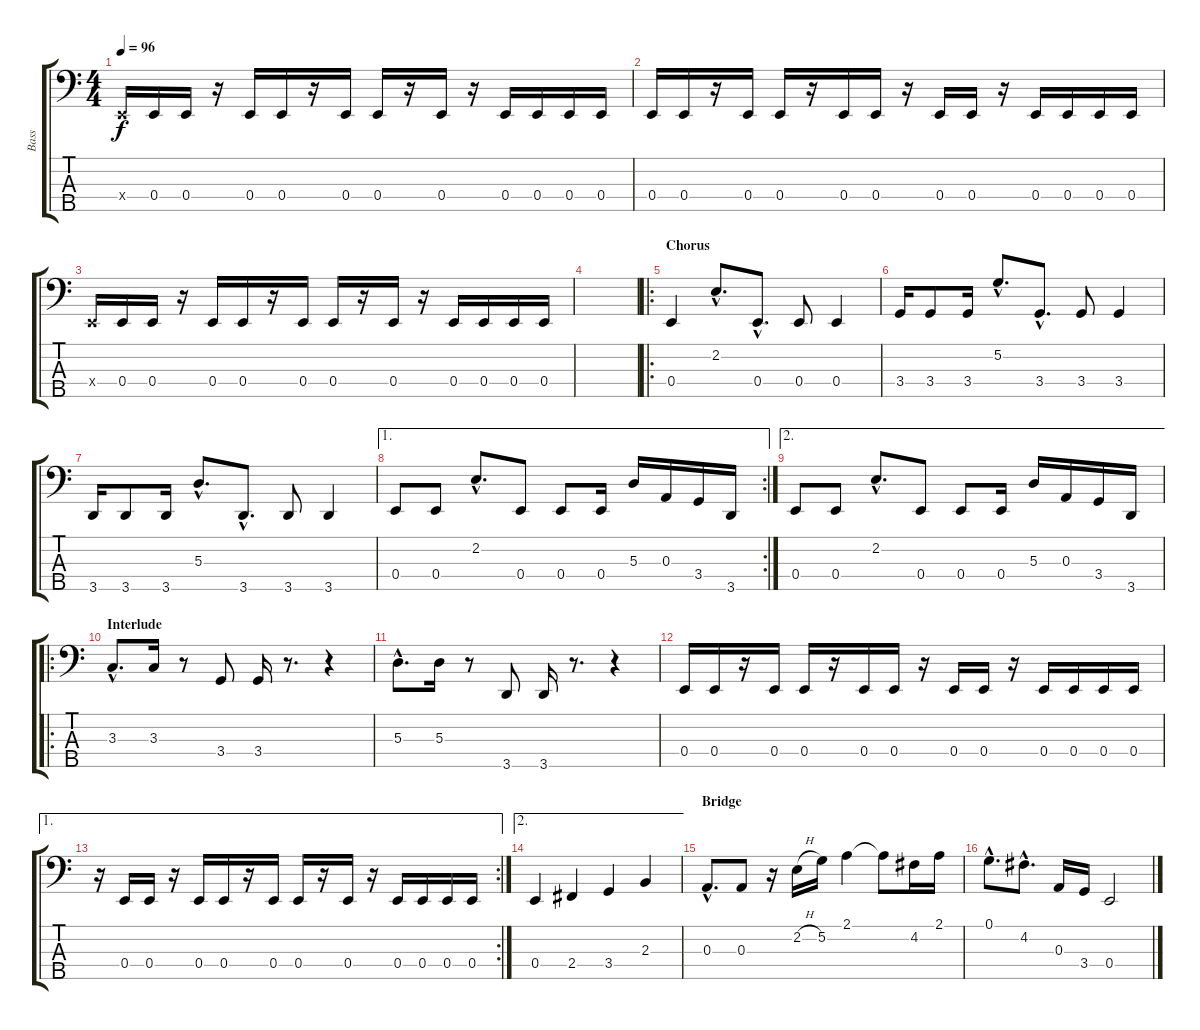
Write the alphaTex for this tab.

\track ("Bass" "Bass") {instrument electricbassfinger}
\staff {score tabs}
\tuning (G2 D2 A1 E1 B0) {hide}
\ts (4 4)
\tempo 96
\clef f4
\ks c
0.4{x}.16{dy f} 0.4.16 0.4.16 r.16 0.4.16 0.4.16 r.16 0.4.16 0.4.16 r.16 0.4.16 r.16 0.4.16 0.4.16 0.4.16 0.4.16 |
0.4.16 0.4.16 r.16 0.4.16 0.4.16 r.16 0.4.16 0.4.16 r.16 0.4.16 0.4.16 r.16 0.4.16 0.4.16 0.4.16 0.4.16 |
0.4{x}.16 0.4.16 0.4.16 r.16 0.4.16 0.4.16 r.16 0.4.16 0.4.16 r.16 0.4.16 r.16 0.4.16 0.4.16 0.4.16 0.4.16 |
|
\ro
\section ("" "Chorus")
0.4.4 2.2{hac}.8{d} 0.4{hac}.8{d} 0.4.8 0.4.4 |
3.4.16 3.4.8 3.4.16 5.2{hac}.8{d} 3.4{hac}.8{d} 3.4.8 3.4.4 |
3.5.16 3.5.8 3.5.16 5.3{hac}.8{d} 3.5{hac}.8{d} 3.5.8 3.5.4 |
\ae 1
\rc 2
0.4.8 0.4.8 2.2{hac}.8{d} 0.4.8 0.4.8 0.4.16 5.3.16 0.3.16 3.4.16 3.5.16 |
\ae 2
0.4.8 0.4.8 2.2{hac}.8{d} 0.4.8 0.4.8 0.4.16 5.3.16 0.3.16 3.4.16 3.5.16 |
\ro
\section ("" "Interlude")
3.3{hac}.8{d} 3.3.16 r.8 3.4.8 3.4.16 r.8{d} r.4 |
5.3{hac}.8{d} 5.3.16 r.8 3.5.8 3.5.16 r.8{d} r.4 |
0.4.16 0.4.16 r.16 0.4.16 0.4.16 r.16 0.4.16 0.4.16 r.16 0.4.16 0.4.16 r.16 0.4.16 0.4.16 0.4.16 0.4.16 |
\ae 1
\rc 2
r.16 0.4.16 0.4.16 r.16 0.4.16 0.4.16 r.16 0.4.16 0.4.16 r.16 0.4.16 r.16 0.4.16 0.4.16 0.4.16 0.4.16 |
\ae 2
0.4.4 2.4.4 3.4.4 2.3.4 |
\section ("" "Bridge")
0.3{hac}.8{d} 0.3.8 r.16 2.2{h}.16 5.2.16 2.1.4 2.1{t}.8 4.2.16 2.1.16 |
0.1{hac}.8{d} 4.2{hac}.8{d} 0.3.16 3.4.16 0.4.2
